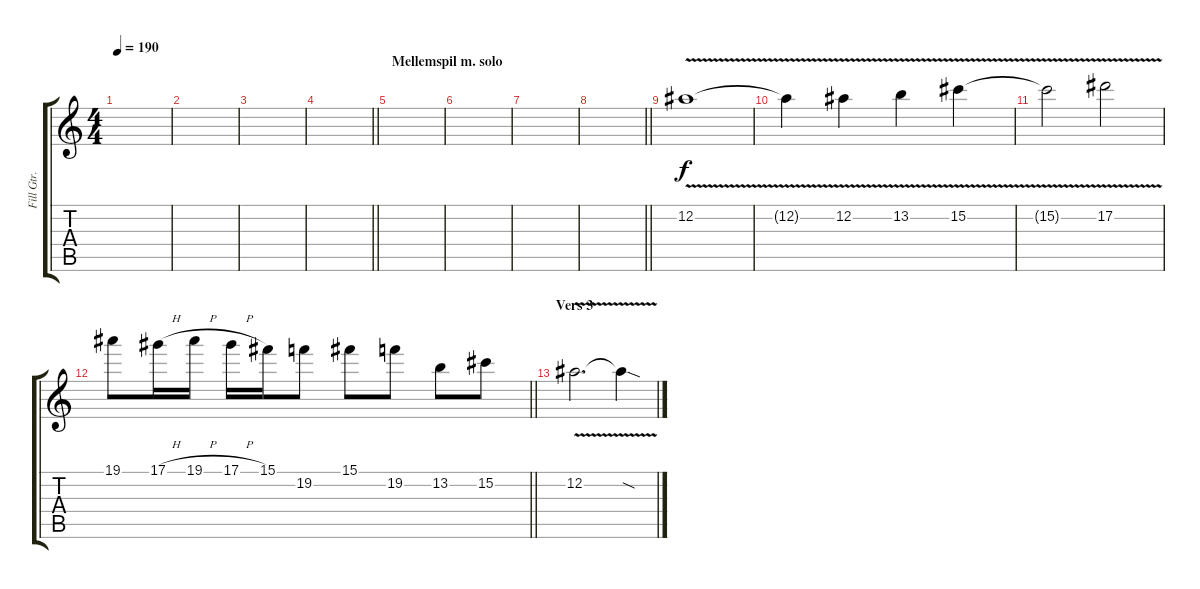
\track ("Fill Gtr. 2" "Fill Gtr. ") {instrument distortionguitar}
\staff {score tabs}
\tuning (Eb4 Bb3 Gb3 Db3 Ab2 Eb2) {hide}
\ts (4 4)
\tempo 190
\clef g2
\ks c
|
|
|
\barLineRight lightlight
|
\section ("" "Mellemspil m. solo")
|
|
|
\barLineRight lightlight
|
12.2{v}.1 |
12.2{t}.4 12.2{v}.4 13.2{v}.4 15.2{v}.4 |
15.2{t}.2 17.2{v}.2 |
\barLineRight lightlight
19.1.8 17.1{h}.16 19.1{h}.16 17.1{h}.16 15.1.16 19.2.8 15.1.8 19.2.8 13.2.8 15.2.8 |
\section ("" "Vers 3")
12.2{v}.2{d} 12.2{sod t}.4
